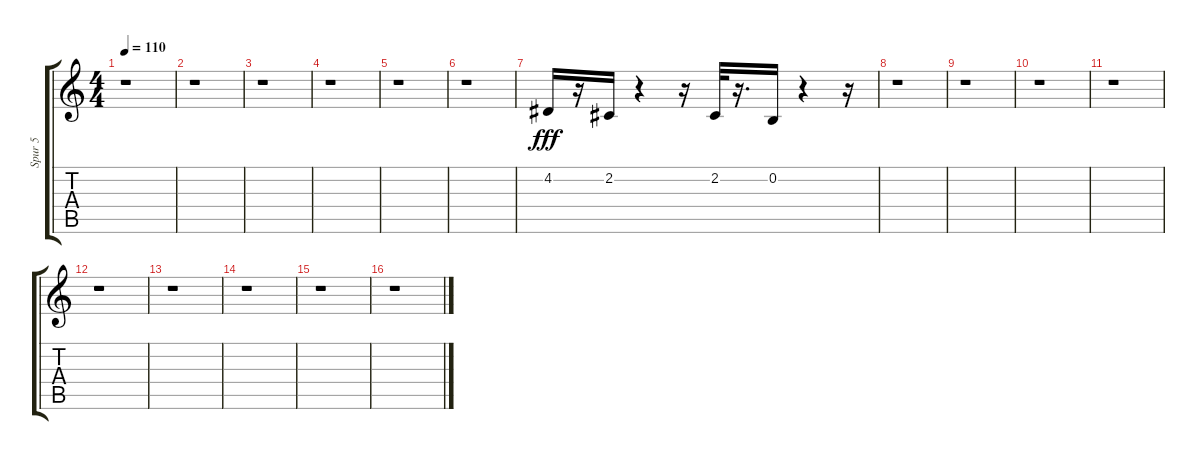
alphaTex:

\track ("Spur 5" "Spur 5") {instrument brasssection}
\staff {score tabs}
\tuning (E4 B3 G3 D3 A2 E2) {hide}
\ts (4 4)
\tempo 110
\clef g2
\ks c
r.1{dy fff instrument brasssection} |
r.1 |
r.1 |
r.1 |
r.1 |
r.1 |
4.2.16 r.16 2.2.16 r.4 r.16 2.2.32 r.16{d} 0.2.16 r.4 r.16 |
r.1 |
r.1 |
r.1 |
r.1 |
r.1 |
r.1 |
r.1 |
r.1 |
r.1
